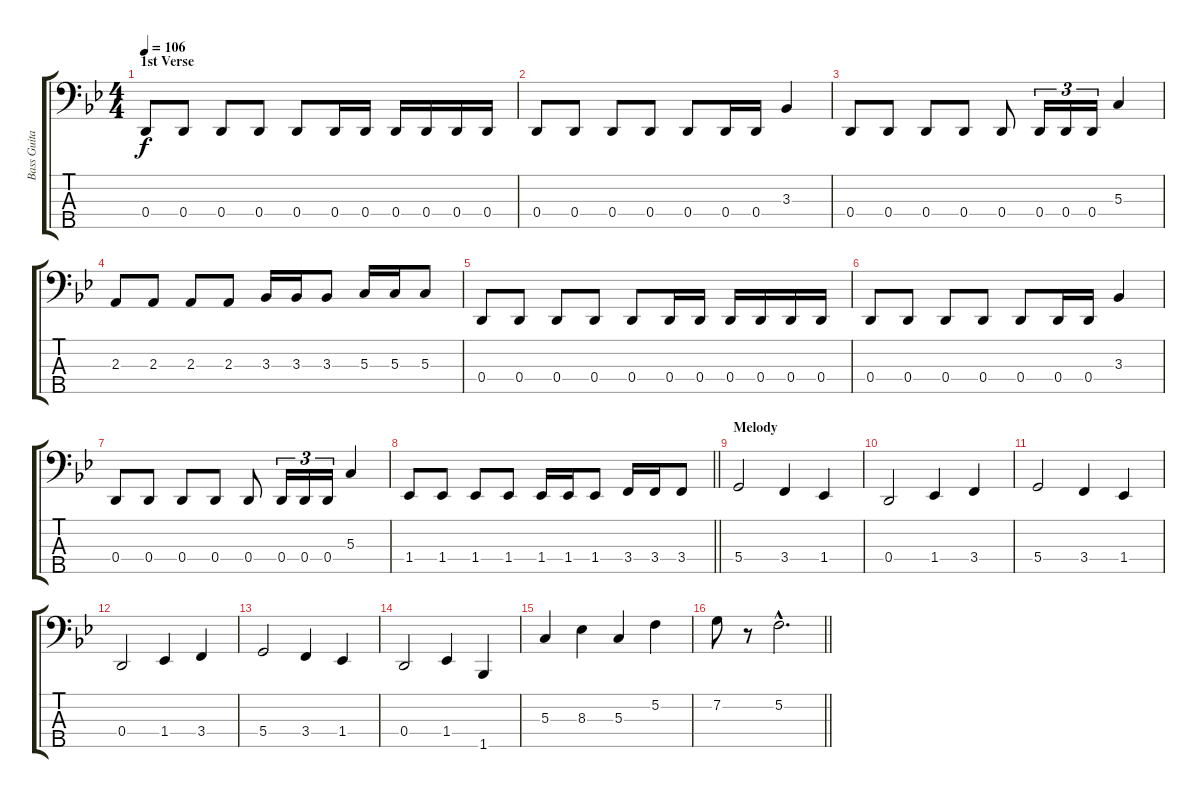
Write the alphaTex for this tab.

\track ("Bass Guitar" "Bass Guita") {instrument electricbasspick}
\staff {score tabs}
\tuning (F2 C2 G1 D1 A0) {hide}
\ts (4 4)
\section ("" "1st Verse")
\tempo 106
\clef f4
\ks bb
0.4.8{dy f} 0.4.8 0.4.8 0.4.8 0.4.8 0.4.16 0.4.16 0.4.16 0.4.16 0.4.16 0.4.16 |
0.4.8 0.4.8 0.4.8 0.4.8 0.4.8 0.4.16 0.4.16 3.3.4 |
0.4.8 0.4.8 0.4.8 0.4.8 0.4.8 0.4.16{tu (3 2)} 0.4.16{tu (3 2)} 0.4.16{tu (3 2)} 5.3.4 |
2.3.8 2.3.8 2.3.8 2.3.8 3.3.16 3.3.16 3.3.8 5.3.16 5.3.16 5.3.8 |
0.4.8 0.4.8 0.4.8 0.4.8 0.4.8 0.4.16 0.4.16 0.4.16 0.4.16 0.4.16 0.4.16 |
0.4.8 0.4.8 0.4.8 0.4.8 0.4.8 0.4.16 0.4.16 3.3.4 |
0.4.8 0.4.8 0.4.8 0.4.8 0.4.8 0.4.16{tu (3 2)} 0.4.16{tu (3 2)} 0.4.16{tu (3 2)} 5.3.4 |
\barLineRight lightlight
1.4.8 1.4.8 1.4.8 1.4.8 1.4.16 1.4.16 1.4.8 3.4.16 3.4.16 3.4.8 |
\section ("" "Melody")
5.4.2 3.4.4 1.4.4 |
0.4.2 1.4.4 3.4.4 |
5.4.2 3.4.4 1.4.4 |
0.4.2 1.4.4 3.4.4 |
5.4.2 3.4.4 1.4.4 |
0.4.2 1.4.4 1.5.4 |
5.3.4 8.3.4 5.3.4 5.2.4 |
\barLineRight lightlight
7.2.8 r.8 5.2{hac}.2{d}
